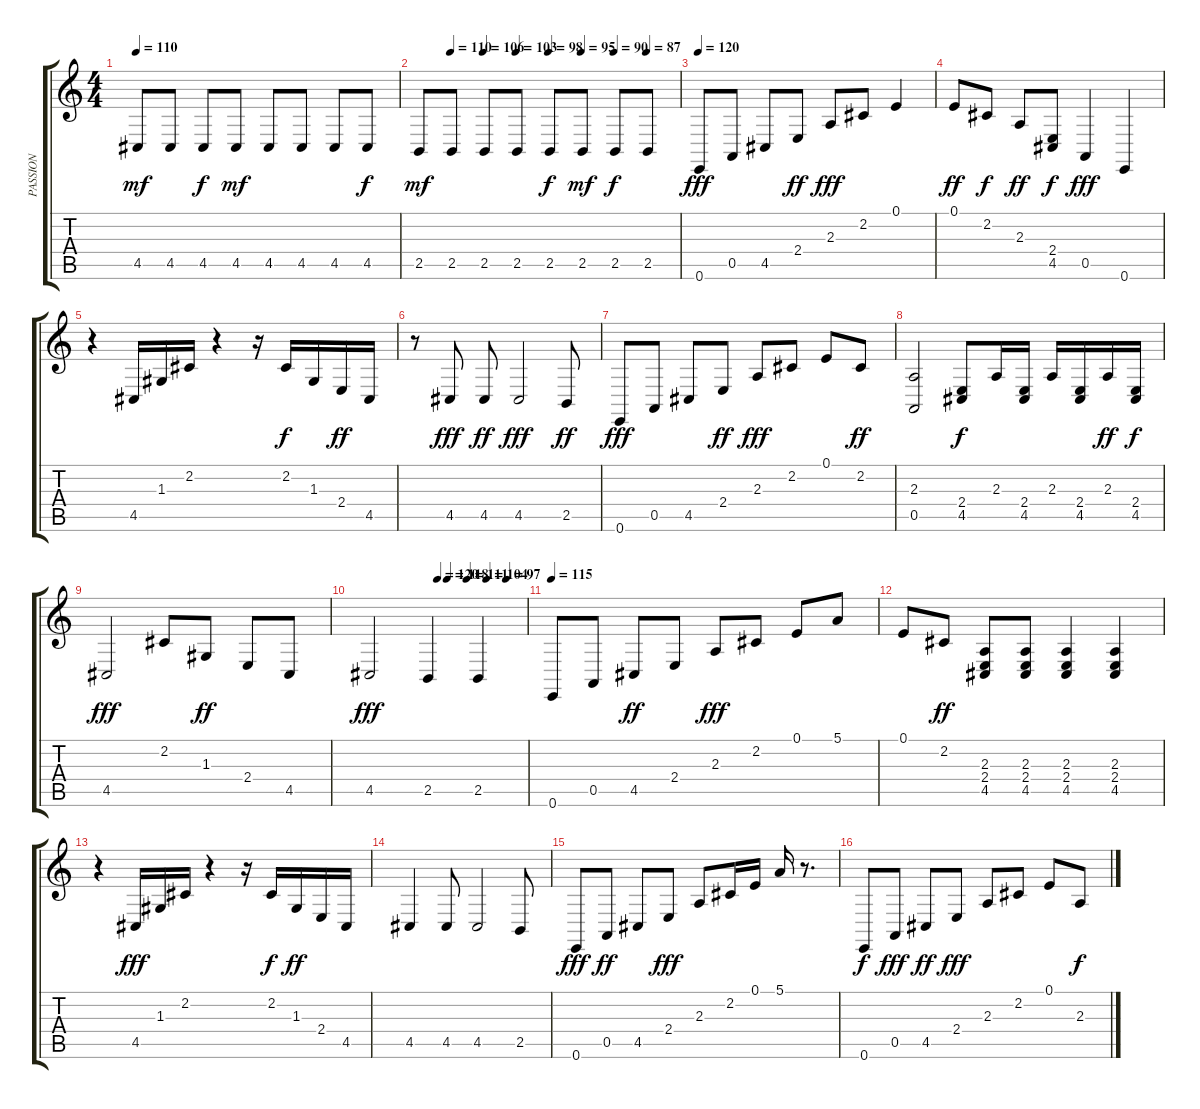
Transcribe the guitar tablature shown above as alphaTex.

\track ("PASSION" "PASSION") {instrument acousticgrandpiano}
\staff {score tabs}
\tuning (E4 B3 G3 D3 A2 E2) {hide}
\ts (4 4)
\tempo 110
\clef g2
\ks c
4.5.8{dy mf} 4.5.8 4.5.8{dy f} 4.5.8{dy mf} 4.5.8 4.5.8 4.5.8 4.5.8{dy f} |
\tempo (110 0.125)
\tempo (106 0.25)
\tempo (103 0.375)
\tempo (98 0.5)
\tempo (95 0.625)
\tempo (90 0.75)
\tempo (87 0.875)
2.5.8{dy mf} 2.5.8 2.5.8 2.5.8 2.5.8{dy f} 2.5.8{dy mf} 2.5.8{dy f} 2.5.8 |
\tempo 120
0.6.8{dy fff} 0.5.8 4.5.8 2.4.8{dy ff} 2.3.8{dy fff} 2.2.8 0.1.4 |
0.1.8{dy ff} 2.2.8{dy f} 2.3.8{dy ff} (2.4 4.5).8{dy f} 0.5.4{dy fff} 0.6.4 |
r.4 4.5.16 1.3.16 2.2.16 r.4 r.16 2.2.16{dy f} 1.3.16 2.4.16{dy ff} 4.5.16 |
r.8 4.5.8{dy fff} 4.5.8{dy ff} 4.5.2{dy fff} 2.5.8{dy ff} |
0.6.8{dy fff} 0.5.8 4.5.8 2.4.8{dy ff} 2.3.8{dy fff} 2.2.8 0.1.8 2.2.8{dy ff} |
(2.3 0.5).2 (2.4 4.5).8{dy f} 2.3.16 (2.4 4.5).16 2.3.16 (2.4 4.5).16 2.3.16{dy ff} (2.4 4.5).16{dy f} |
4.5.2{dy fff} 2.2.8 1.3.8{dy ff} 2.4.8 4.5.8 |
\tempo (120 0.4375)
\tempo (118 0.5)
\tempo (111 0.625)
\tempo (104 0.75)
\tempo (97 0.875)
4.5.2{dy fff} 2.5.4 2.5.4 |
\tempo 115
0.6.8 0.5.8 4.5.8{dy ff} 2.4.8 2.3.8{dy fff} 2.2.8 0.1.8 5.1.8 |
0.1.8 2.2.8{dy ff} (2.3 2.4 4.5).8 (2.3 2.4 4.5).8 (2.3 2.4 4.5).4 (2.3 2.4 4.5).4 |
r.4 4.5.16{dy fff} 1.3.16 2.2.16 r.4 r.16 2.2.16{dy f} 1.3.16{dy ff} 2.4.16 4.5.16 |
4.5.4 4.5.8 4.5.2 2.5.8 |
0.6.8{dy fff} 0.5.8{dy ff} 4.5.8 2.4.8{dy fff} 2.3.8 2.2.16 0.1.16 5.1.16 r.8{d} |
0.6.8{dy f} 0.5.8{dy fff} 4.5.8{dy ff} 2.4.8{dy fff} 2.3.8 2.2.8 0.1.8 2.3.8{dy f}
